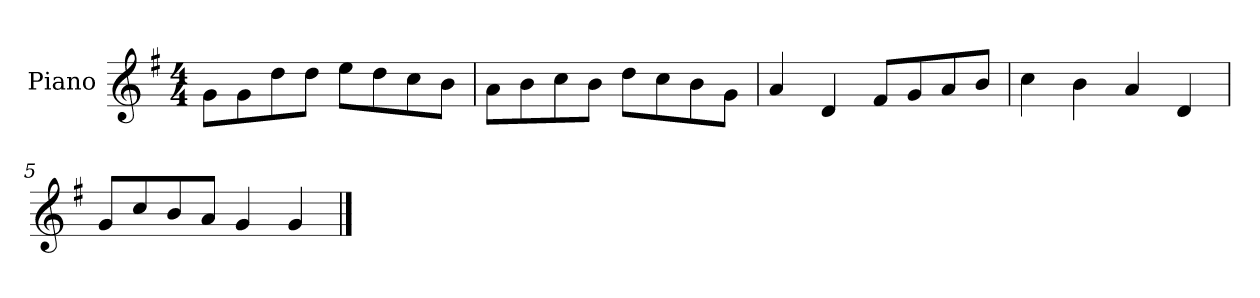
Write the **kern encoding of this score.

**kern
*part1
*staff1
*I"Piano
*I'P-no
*clefG2
*k[f#]
*M4/4
*MM90
=1
8g\L
8g\
8dd\
8dd\J
8ee\L
8dd\
8cc\
8b\J
=2
8a\L
8b\
8cc\
8b\J
8dd\L
8cc\
8b\
8g\J
=3
4a/
4d/
8f#/L
8g/
8a/
8b/J
=4
4cc\
4b\
4a/
4d/
=5
8g/L
8cc/
8b/
8a/J
4g/
4g/
==
*-
